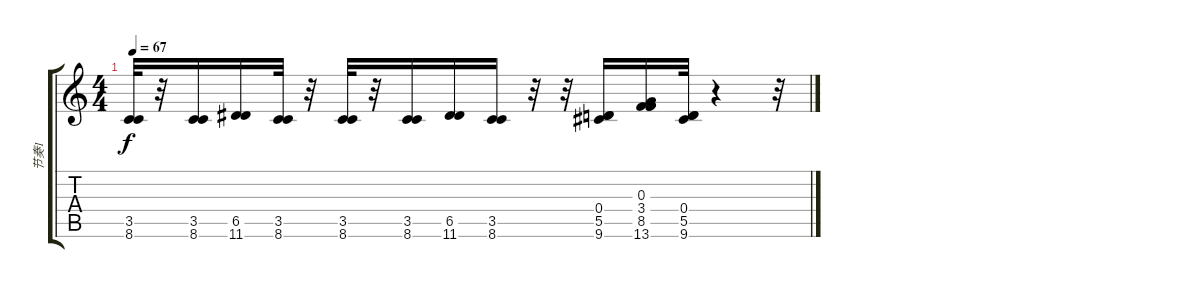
\track ("节奏1" "节奏1") {instrument acousticguitarsteel}
\staff {score tabs}
\tuning (E4 B3 G3 D3 A2 E2) {hide}
\ts (4 4)
\tempo 67
\clef g2
\ks c
(3.5 8.6).32{dy f} r.32 (3.5 8.6).16 (6.5 11.6).16 (3.5 8.6).32 r.32 (3.5 8.6).32 r.32 (3.5 8.6).16 (6.5 11.6).16 (3.5 8.6).16 r.32 r.32 (0.4 5.5 9.6).16 (0.3 3.4 8.5 13.6).16 (0.4 5.5 9.6).32 r.4 r.32
